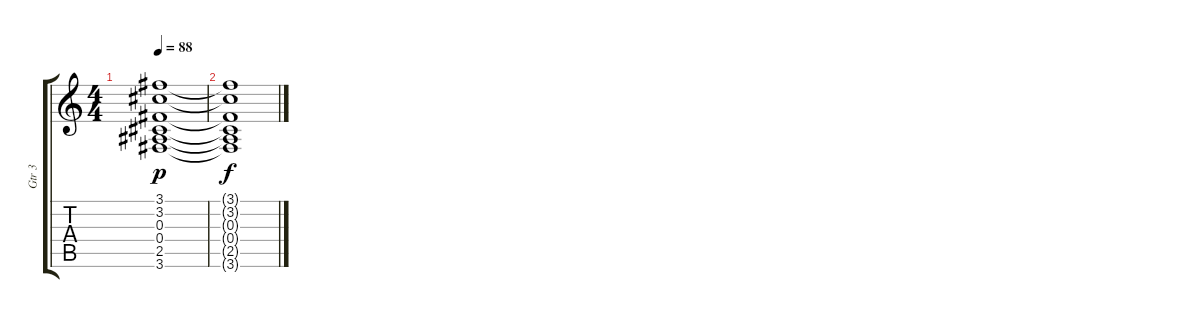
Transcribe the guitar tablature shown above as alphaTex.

\track ("Gtr 3" "Gtr 3") {instrument overdrivenguitar}
\staff {score tabs}
\tuning (Eb4 Bb3 Gb3 Db3 Ab2 Eb2) {hide}
\ts (4 4)
\tempo 88
\clef g2
\ks c
(3.1 3.2 0.3 0.4 2.5 3.6).1{dy p} |
(3.1{t} 3.2{t} 0.3{t} 0.4{t} 2.5{t} 3.6{t}).1{dy f}
